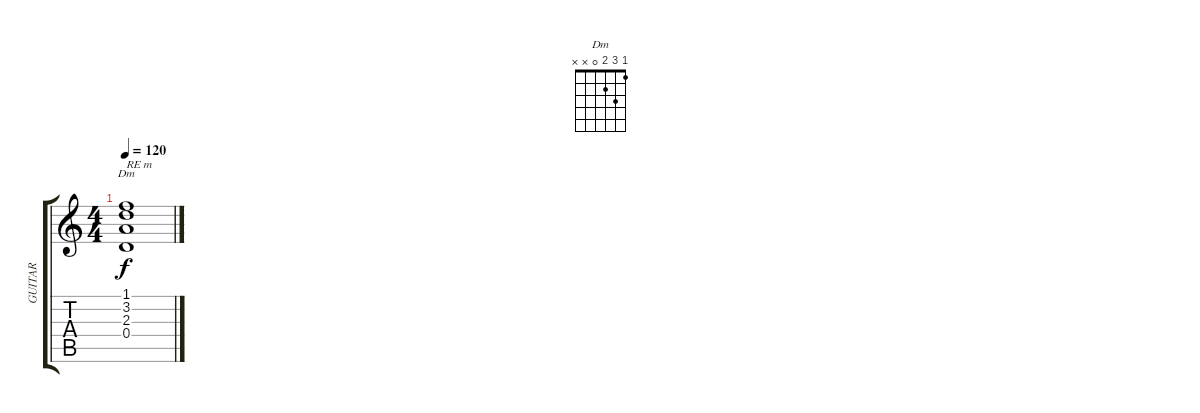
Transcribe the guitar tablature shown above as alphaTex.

\track (" GUITAR" " GUITAR") {instrument acousticguitarnylon}
\staff {score tabs}
\tuning (E4 B3 G3 D3 A2 E2) {hide}
\chord ("Dm" 1 3 2 0 x x)
\ts (4 4)
\tempo 120
\clef g2
\ks c
(1.1 3.2 2.3 0.4).1{ch "Dm" txt "RE m" dy f}
